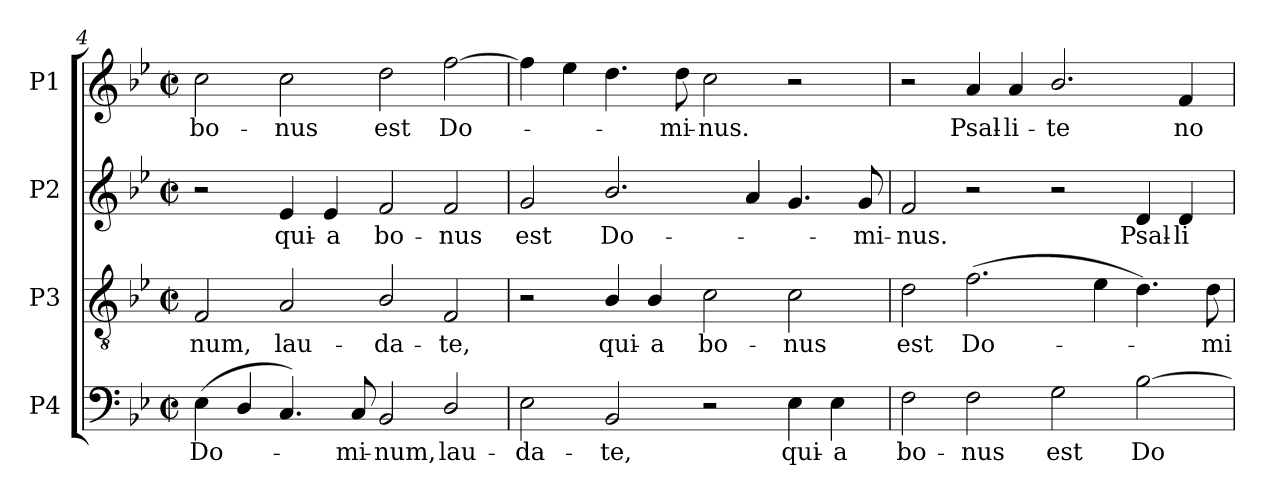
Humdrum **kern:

**kern	**text	**kern	**text	**kern	**text	**kern	**text
*part4	*part4	*part3	*part3	*part2	*part2	*part1	*part1
*staff4	*staff4	*staff3	*staff3	*staff2	*staff2	*staff1	*staff1
*I"P4	*	*I"P3	*	*I"P2	*	*I"P1	*
!!LO:LB:g=z
*clefF4	*	*clefGv2	*	*clefG2	*	*clefG2	*
*	*	*ITrd7c12	*	*	*	*	*
*k[b-e-]	*	*k[b-e-]	*	*k[b-e-]	*	*k[b-e-]	*
*B-:	*	*B-:	*	*B-:	*	*B-:	*
*M2/2	*	*M2/2	*	*M2/2	*	*M2/2	*
*met(c|)	*	*met(c|)	*	*met(c|)	*	*met(c|)	*
=4	=4	=4	=4	=4	=4	=4	=4
!	!LO:LY:b:color=#000000	!	!	!	!	!	!
!	!	!	!LO:LY:b:color=#000000	!	!	!	!
!	!	!	!	!	!	!	!LO:LY:b:color=#000000
(4E-i\	Do-	2FFi/	-num,	2r	.	2cci\	bo-
4Di/	.	.	.	.	.	.	.
!	!	!	!LO:LY:b:color=#000000	!	!	!	!
!	!	!	!	!	!LO:LY:b:color=#000000	!	!
!	!	!	!	!	!	!	!LO:LY:b:color=#000000
4.Ci/)	.	2AAi/	lau-	4e-i/	qui-	2cci\	-nus
!	!	!	!	!	!LO:LY:b:color=#000000	!	!
.	.	.	.	4e-i/	-a	.	.
!	!LO:LY:b:color=#000000	!	!	!	!	!	!
8Ci/	-mi-	.	.	.	.	.	.
!	!LO:LY:b:color=#000000	!	!	!	!	!	!
!	!	!	!LO:LY:b:color=#000000	!	!	!	!
!	!	!	!	!	!LO:LY:b:color=#000000	!	!
!	!	!	!	!	!	!	!LO:LY:b:color=#000000
2BB-i/	-num,	2BB-i/	-da-	2fi/	bo-	2ddi\	est
!	!LO:LY:b:color=#000000	!	!	!	!	!	!
!	!	!	!LO:LY:b:color=#000000	!	!	!	!
!	!	!	!	!	!LO:LY:b:color=#000000	!	!
!	!	!	!	!	!	!	!LO:LY:b:color=#000000
2Di/	lau-	2FFi/	-te,	2fi/	-nus	[2ffi\	Do-
=5	=5	=5	=5	=5	=5	=5	=5
!	!LO:LY:b:color=#000000	!	!	!	!	!	!
!	!	!	!	!	!LO:LY:b:color=#000000	!	!
2E-i\	-da-	2r	.	2gi/	est	4ffi\]	.
.	.	.	.	.	.	4ee-i\	.
!	!LO:LY:b:color=#000000	!	!	!	!	!	!
!	!	!	!LO:LY:b:color=#000000	!	!	!	!
!	!	!	!	!	!LO:LY:b:color=#000000	!	!
2BB-i/	-te,	4BB-i/	qui-	2.b-i/	Do-	4.ddi\	.
!	!	!	!LO:LY:b:color=#000000	!	!	!	!
.	.	4BB-i/	-a	.	.	.	.
!	!	!	!	!	!	!	!LO:LY:b:color=#000000
.	.	.	.	.	.	8ddi\	-mi-
!	!	!	!LO:LY:b:color=#000000	!	!	!	!
!	!	!	!	!	!	!	!LO:LY:b:color=#000000
2r	.	2Ci\	bo-	.	.	2cci\	-nus.
.	.	.	.	4ai/	.	.	.
!	!LO:LY:b:color=#000000	!	!	!	!	!	!
!	!	!	!LO:LY:b:color=#000000	!	!	!	!
4E-i\	qui-	2Ci\	-nus	4.gi/	.	2r	.
!	!LO:LY:b:color=#000000	!	!	!	!	!	!
4E-i\	-a	.	.	.	.	.	.
!	!	!	!	!	!LO:LY:b:color=#000000	!	!
.	.	.	.	8gi/	-mi-	.	.
=6	=6	=6	=6	=6	=6	=6	=6
!	!LO:LY:b:color=#000000	!	!	!	!	!	!
!	!	!	!LO:LY:b:color=#000000	!	!	!	!
!	!	!	!	!	!LO:LY:b:color=#000000	!	!
2Fi\	bo-	2Di\	est	2fi/	-nus.	2r	.
!	!LO:LY:b:color=#000000	!	!	!	!	!	!
!	!	!	!LO:LY:b:color=#000000	!	!	!	!
!	!	!	!	!	!	!	!LO:LY:b:color=#000000
2Fi\	-nus	(2.Fi\	Do-	2r	.	4ai/	Psal-
!	!	!	!	!	!	!	!LO:LY:b:color=#000000
.	.	.	.	.	.	4ai/	-li-
!	!LO:LY:b:color=#000000	!	!	!	!	!	!
!	!	!	!	!	!	!	!LO:LY:b:color=#000000
2Gi\	est	.	.	2r	.	2.b-i/	-te
.	.	4E-i\	.	.	.	.	.
!	!LO:LY:b:color=#000000	!	!	!	!	!	!
!	!	!	!	!	!LO:LY:b:color=#000000	!	!
[2B-i\	Do-	4.Di\)	.	4di/	Psal-	.	.
!	!	!	!	!	!LO:LY:b:color=#000000	!	!
!	!	!	!	!	!	!	!LO:LY:b:color=#000000
.	.	.	.	4di/	-li-	4fi/	no-
!	!	!	!LO:LY:b:color=#000000	!	!	!	!
.	.	8Di\	-mi-	.	.	.	.
=	=	=	=	=	=	=	=
*-	*-	*-	*-	*-	*-	*-	*-
